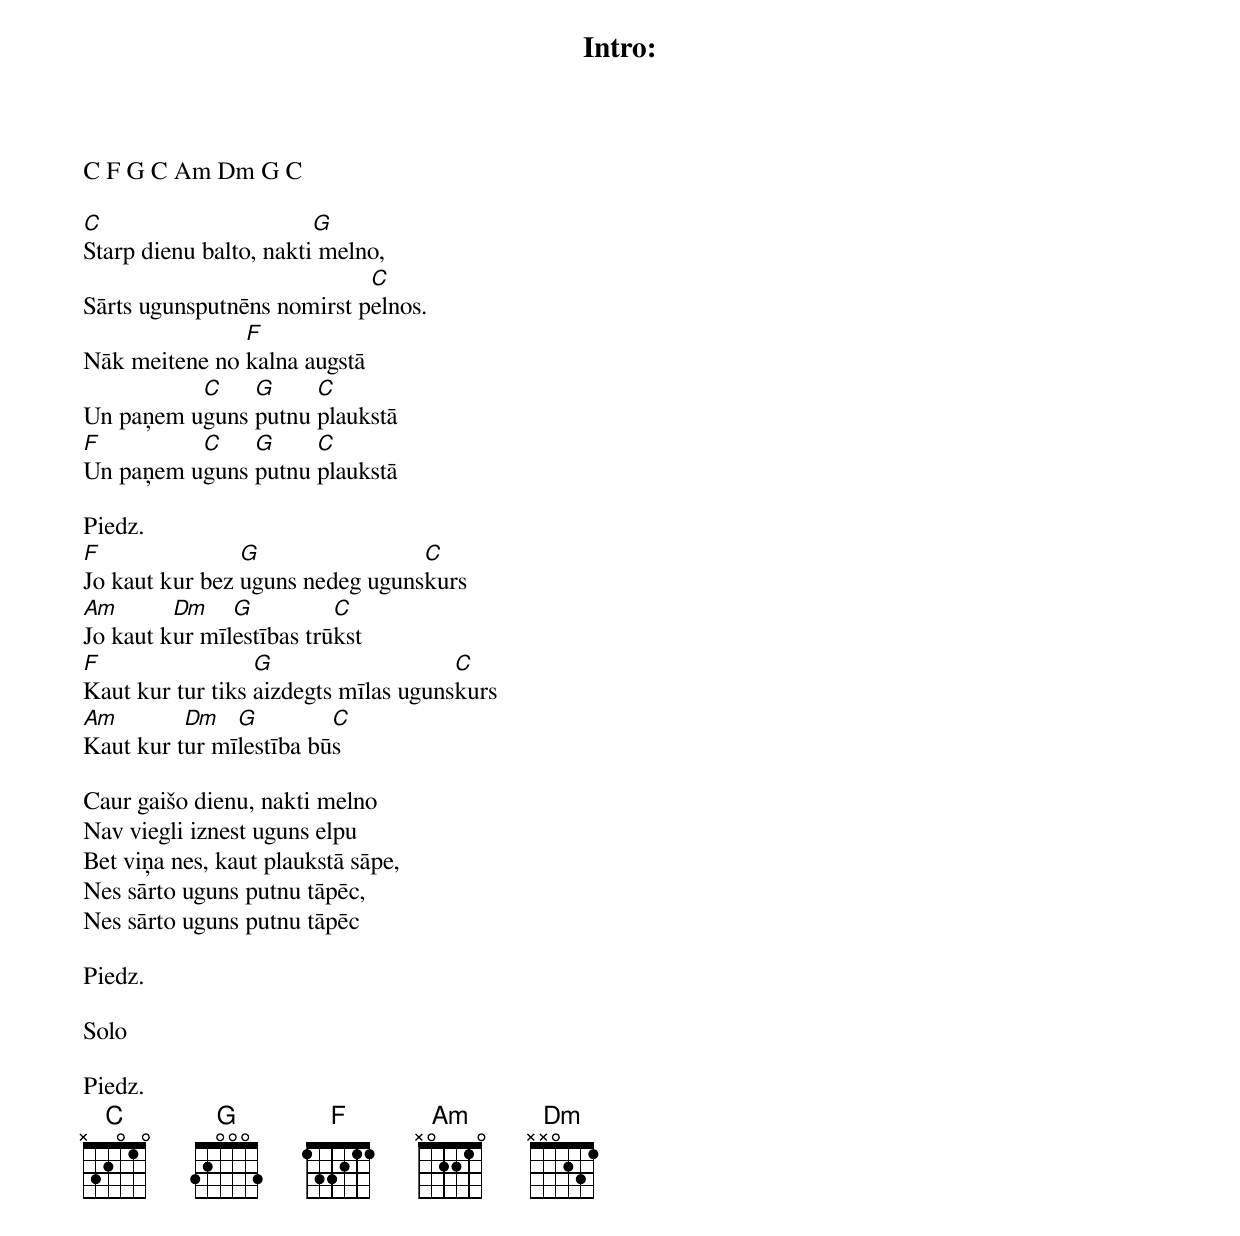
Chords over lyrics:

Intro:
C F G C Am Dm G C

C                       G
Starp dienu balto, nakti melno,
                            C
Sārts ugunsputnēns nomirst pelnos.
               F
Nāk meitene no kalna augstā
          C    G     C
Un paņem uguns putnu plaukstā
F         C    G     C
Un paņem uguns putnu plaukstā

Piedz.
F               G                C
Jo kaut kur bez uguns nedeg ugunskurs
Am       Dm    G          C
Jo kaut kur mīlestības trūkst
F                 G                   C
Kaut kur tur tiks aizdegts mīlas ugunskurs
Am        Dm   G         C
Kaut kur tur mīlestība būs

Caur gaišo dienu, nakti melno
Nav viegli iznest uguns elpu
Bet viņa nes, kaut plaukstā sāpe,
Nes sārto uguns putnu tāpēc,
Nes sārto uguns putnu tāpēc

Piedz.

Solo

Piedz.
